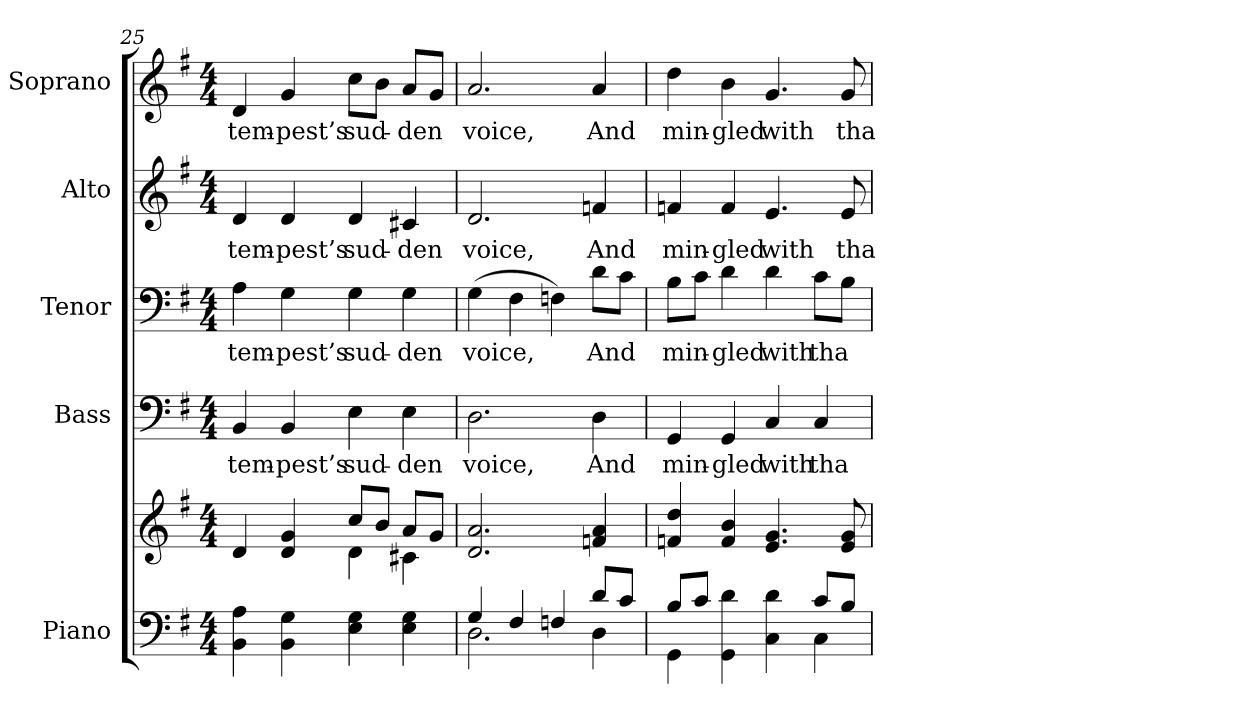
**kern	**kern	**kern	**text	**kern	**text	**kern	**text	**kern	**text
*part5	*part5	*part4	*part4	*part3	*part3	*part2	*part2	*part1	*part1
*staff6	*staff5	*staff4	*staff4	*staff3	*staff3	*staff2	*staff2	*staff1	*staff1
*I"Piano	*	*I"Bass	*	*I"Tenor	*	*I"Alto	*	*I"Soprano	*
*I'Pno.	*	*I'B.	*	*I'T.	*	*I'A.	*	*I'S.	*
*clefF4	*clefG2	*clefF4	*	*clefF4	*	*clefG2	*	*clefG2	*
*k[f#]	*k[f#]	*k[f#]	*	*k[f#]	*	*k[f#]	*	*k[f#]	*
*G:	*G:	*G:	*	*G:	*	*G:	*	*G:	*
*M4/4	*M4/4	*M4/4	*	*M4/4	*	*M4/4	*	*M4/4	*
=25	=25	=25	=25	=25	=25	=25	=25	=25	=25
*	*^	*	*	*	*	*	*	*	*
!	!	!	!	!LO:LY:b:color=#000000	!	!	!	!	!	!
!	!	!	!	!	!	!LO:LY:b:color=#000000	!	!	!	!
!	!	!	!	!	!	!	!	!LO:LY:b:color=#000000	!	!
!	!	!	!	!	!	!	!	!	!	!LO:LY:b:color=#000000
4BBi\ 4Ai	4di/	2ryy	4BBi/	tem-	4Ai\	tem-	4di/	tem-	4di/	tem-
!	!	!	!	!LO:LY:b:color=#000000	!	!	!	!	!	!
!	!	!	!	!	!	!LO:LY:b:color=#000000	!	!	!	!
!	!	!	!	!	!	!	!	!LO:LY:b:color=#000000	!	!
!	!	!	!	!	!	!	!	!	!	!LO:LY:b:color=#000000
4BBi\ 4Gi	4di/ 4gi	.	4BBi/	-pest’s	4Gi\	-pest’s	4di/	-pest’s	4gi/	-pest’s
!	!	!	!	!LO:LY:b:color=#000000	!	!	!	!	!	!
!	!	!	!	!	!	!LO:LY:b:color=#000000	!	!	!	!
!	!	!	!	!	!	!	!	!LO:LY:b:color=#000000	!	!
!	!	!	!	!	!	!	!	!	!	!LO:LY:b:color=#000000
4Ei\ 4Gi	8cci/L	4di\	4Ei\	sud-	4Gi\	sud-	4di/	sud-	8cci\L	sud-
.	8bi/J	.	.	.	.	.	.	.	8bi\J	.
!	!	!	!	!LO:LY:b:color=#000000	!	!	!	!	!	!
!	!	!	!	!	!	!LO:LY:b:color=#000000	!	!	!	!
!	!	!	!	!	!	!	!	!LO:LY:b:color=#000000	!	!
!	!	!	!	!	!	!	!	!	!	!LO:LY:b:color=#000000
4Ei\ 4Gi	8ai/L	4c#Xi\	4Ei\	-den	4Gi\	-den	4c#Xi/	-den	8ai/L	-den
.	8gi/J	.	.	.	.	.	.	.	8gi/J	.
*	*v	*v	*	*	*	*	*	*	*	*
!!LO:PB:g=z
=26	=26	=26	=26	=26	=26	=26	=26	=26	=26
*^	*	*	*	*	*	*	*	*	*
!	!	!	!	!LO:LY:b:color=#000000	!	!	!	!	!	!
!	!	!	!	!	!	!LO:LY:b:color=#000000	!	!	!	!
!	!	!	!	!	!	!	!	!LO:LY:b:color=#000000	!	!
!	!	!	!	!	!	!	!	!	!	!LO:LY:b:color=#000000
4Gi/	2.Di\	2.di/ 2.ai	2.Di\	voice,	(4Gi\	voice,	2.di/	voice,	2.ai/	voice,
4F#i/	.	.	.	.	4F#i\	.	.	.	.	.
4Fni/	.	.	.	.	4Fni\)	.	.	.	.	.
!	!	!	!	!LO:LY:b:color=#000000	!	!	!	!	!	!
!	!	!	!	!	!	!LO:LY:b:color=#000000	!	!	!	!
!	!	!	!	!	!	!	!	!LO:LY:b:color=#000000	!	!
!	!	!	!	!	!	!	!	!	!	!LO:LY:b:color=#000000
8di/L	4Di\	4fni/ 4ai	4Di\	And	8di\L	And	4fni/	And	4ai/	And
8ci/J	.	.	.	.	8ci\J	.	.	.	.	.
=27	=27	=27	=27	=27	=27	=27	=27	=27	=27	=27
!	!	!	!	!LO:LY:b:color=#000000	!	!	!	!	!	!
!	!	!	!	!	!	!LO:LY:b:color=#000000	!	!	!	!
!	!	!	!	!	!	!	!	!LO:LY:b:color=#000000	!	!
!	!	!	!	!	!	!	!	!	!	!LO:LY:b:color=#000000
8Bi/L	4GGi\	4fni/ 4ddi	4GGi/	min-	8Bi\L	min-	4fni/	min-	4ddi\	min-
8ci/J	.	.	.	.	8ci\J	.	.	.	.	.
!	!	!	!	!LO:LY:b:color=#000000	!	!	!	!	!	!
!	!	!	!	!	!	!LO:LY:b:color=#000000	!	!	!	!
!	!	!	!	!	!	!	!	!LO:LY:b:color=#000000	!	!
!	!	!	!	!	!	!	!	!	!	!LO:LY:b:color=#000000
4GGi\ 4di	4ryy	4fi/ 4bi	4GGi/	-gled	4di\	-gled	4fi/	-gled	4bi\	-gled
!	!	!	!	!LO:LY:b:color=#000000	!	!	!	!	!	!
!	!	!	!	!	!	!LO:LY:b:color=#000000	!	!	!	!
!	!	!	!	!	!	!	!	!LO:LY:b:color=#000000	!	!
!	!	!	!	!	!	!	!	!	!	!LO:LY:b:color=#000000
4Ci\ 4di	4ryy	4.ei/ 4.gi	4Ci/	with	4di\	with	4.ei/	with	4.gi/	with
!	!	!	!	!LO:LY:b:color=#000000	!	!	!	!	!	!
!	!	!	!	!	!	!LO:LY:b:color=#000000	!	!	!	!
8ci/L	4Ci\	.	4Ci/	tha	8ci\L	tha	.	.	.	.
!	!	!	!	!	!	!	!	!LO:LY:b:color=#000000	!	!
!	!	!	!	!	!	!	!	!	!	!LO:LY:b:color=#000000
8Bi/J	.	8ei/ 8gi	.	.	8Bi\J	.	8ei/	tha	8gi/	tha
*v	*v	*	*	*	*	*	*	*	*	*
=	=	=	=	=	=	=	=	=	=
*-	*-	*-	*-	*-	*-	*-	*-	*-	*-
